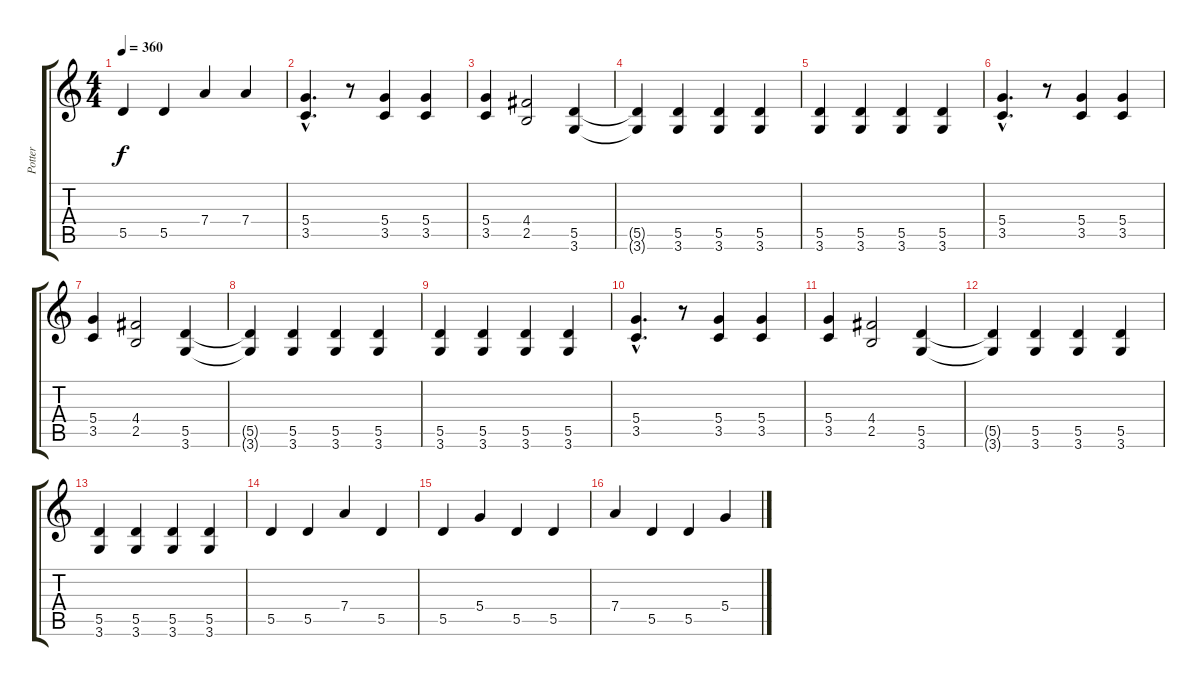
\track ("Potter" "Potter") {instrument distortionguitar}
\staff {score tabs}
\tuning (E4 B3 G3 D3 A2 E2) {hide}
\ts (4 4)
\tempo 360
\clef g2
\ks c
5.5.4{dy f} 5.5.4 7.4.4 7.4.4 |
(5.4{hac} 3.5{hac}).4{d volume 14} r.8 (5.4 3.5).4 (5.4 3.5).4 |
(5.4 3.5).4 (4.4 2.5).2 (5.5 3.6).4 |
(5.5{t} 3.6{t}).4 (5.5 3.6).4 (5.5 3.6).4 (5.5 3.6).4 |
(5.5 3.6).4 (5.5 3.6).4 (5.5 3.6).4 (5.5 3.6).4 |
(5.4{hac} 3.5{hac}).4{d} r.8 (5.4 3.5).4 (5.4 3.5).4 |
(5.4 3.5).4 (4.4 2.5).2 (5.5 3.6).4 |
(5.5{t} 3.6{t}).4 (5.5 3.6).4 (5.5 3.6).4 (5.5 3.6).4 |
(5.5 3.6).4 (5.5 3.6).4 (5.5 3.6).4 (5.5 3.6).4 |
(5.4{hac} 3.5{hac}).4{d} r.8 (5.4 3.5).4 (5.4 3.5).4 |
(5.4 3.5).4 (4.4 2.5).2 (5.5 3.6).4 |
(5.5{t} 3.6{t}).4 (5.5 3.6).4 (5.5 3.6).4 (5.5 3.6).4 |
(5.5 3.6).4 (5.5 3.6).4 (5.5 3.6).4 (5.5 3.6).4 |
5.5.4{volume 16} 5.5.4 7.4.4 5.5.4 |
5.5.4 5.4.4 5.5.4 5.5.4 |
7.4.4 5.5.4 5.5.4 5.4.4
